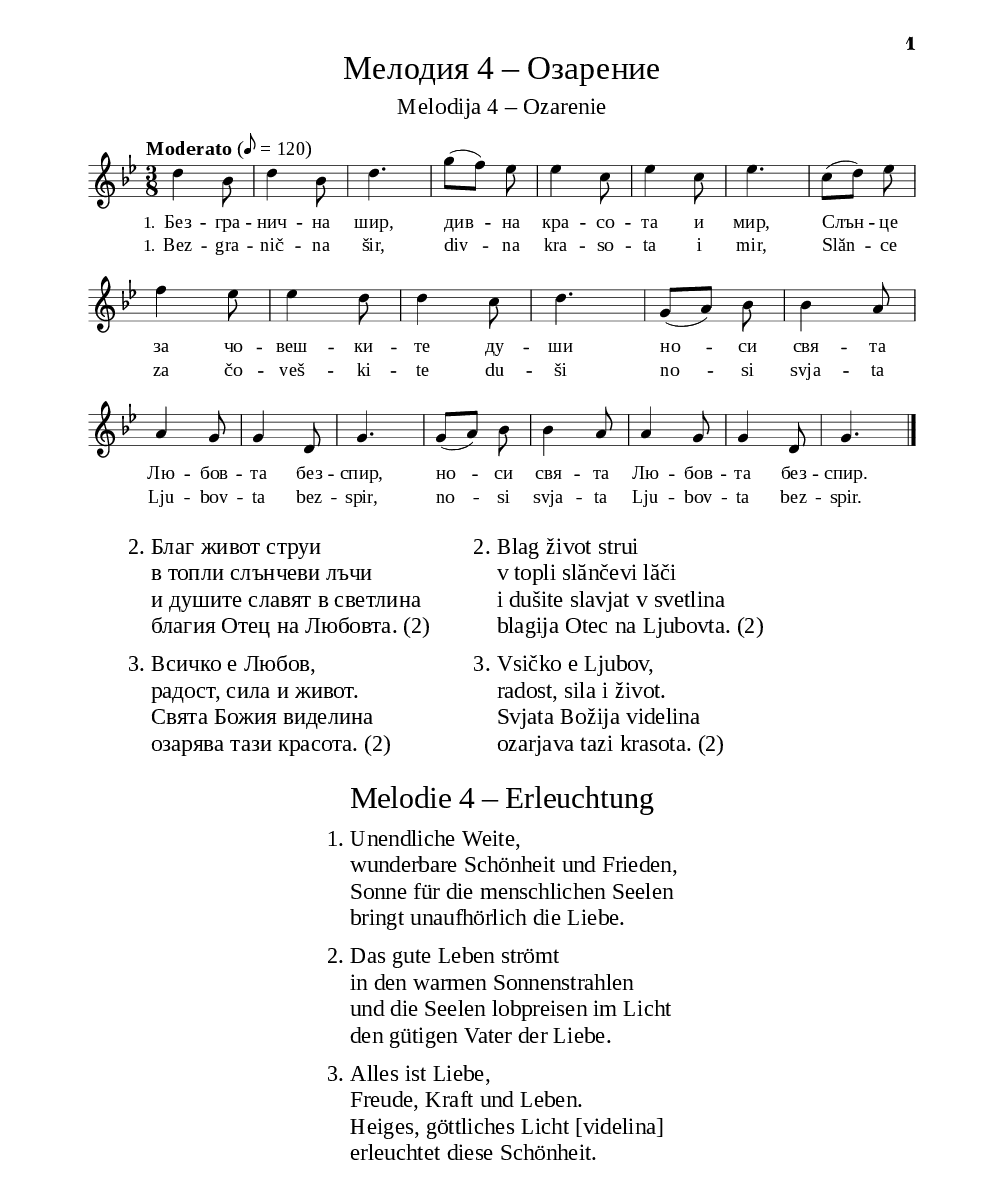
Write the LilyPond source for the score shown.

\version "2.24.4"

% include paper part and global functions
\include "include/globals.ily"

\bookpart {
  \label #'ref223
  \tocItem \markup "Мелодия 4 – Озарение – Melodija 3 – Ozarenie"
  \include "include/bookpart-paper.ily"
  \score {
    \include "include/score-layout.ily"

    \new Voice \absolute {
      \clef treble
      \key g \minor
      \time 3/8
      \tempoFunc "Moderato" 8 "120"
      \autoBeamOff
      d''4 bes'8 | % 2
      d''4 bes'8 | % 3
      d''4. | % 4
      g''8 ( [ f''8 ) ] es''8 | % 5
      es''4 c''8 | % 6
      es''4 c''8 | % 7
      es''4. | % 8
      c''8 ( [ d''8 ) ] es''8 \break | % 9
      f''4 es''8 |
      es''4 d''8 | % 11
      d''4 c''8 | % 12
      d''4. | % 13
      g'8 ( [  a'8 ) ] bes'8 | % 14
      bes'4  a'8 \break | % 15
      a'4  g'8 | % 16
      g'4  d'8 | % 17
      g'4. | % 18
      g'8 ( [  a'8 ) ] bes'8 | % 19
      bes'4  a'8 |
      a'4  g'8 | % 21
      g'4  d'8 | % 22
      g'4. \bar "|."
    }

    \addlyrics {
      \set stanza = "1." Без -- гра -- нич -- на шир, див
      -- на кра -- со -- та и мир,
      Слън -- це за чо -- веш -- ки --
      те ду -- ши но -- си свя -- та
      Лю -- бов -- та без -- спир, но --
      си свя -- та Лю -- бов -- та без --
      спир.}
      \addlyrics {
        \set stanza = "1." Bez -- gra -- nič -- na šir, div
        -- na kra -- so -- ta i mir,
        Slăn -- ce za čo -- veš -- ki --
        te du -- ši no -- si svja -- ta
        Lju -- bov -- ta bez -- spir, no --
        si svja -- ta Lju -- bov -- ta bez --
        spir.}

        \header {
          title = \titleFunc "Мелодия 4 – Озарение" "Melodija 4 – Ozarenie"
        }

        \midi{}

      } % score

      \markup \vspace #1

      \markup \abs-fontsize #11 {
        \hspace #5
        \override #`(baseline-skip . ,bgCoupletBaselineSkip) % affects space between column lines
        \column {
          \line {   2.  Благ живот струи }
          \line {   "   " в топли слънчеви лъчи }
          \line {   "   " и душите славят в светлина }
          \line {   "   " благия Отец на Любовта. (2) }
          \vspace #0.5
          \line {   3. Всичко е Любов, }
          \line {   "   " радост, сила и живот. }
          \line {   "   " Свята Божия виделина }
          \line {   "   " озарява тази красота. (2)}
        }

        \hspace #5
        \override #`(baseline-skip . ,bgCoupletBaselineSkip)
        \column {
          \line {   2.  Blag život strui }
          \line {   "   " v topli slănčevi lăči }
          \line {   "   " i dušite slavjat v svetlina }
          \line {   "   " blagija Otec na Ljubovta. (2) }
          \vspace #0.5
          \line {   3. Vsičko e Ljubov, }
          \line {   "   " radost, sila i život. }
          \line {   "   " Svjata Božija videlina }
          \line {   "   " ozarjava tazi krasota. (2)}
        } %column
      } % markup



      \markup \empty-two
      % include foreign translation(s) of the song
      \version "2.24.4"

\markup \fill-line { \fontsize #deTitleFontSize "Melodie 4 – Erleuchtung" }
\markup \null
\markup \null
\markup \abs-fontsize #11 {
  \fill-line {
  \override #`(baseline-skip . ,deCoupletBaselineSkip)

  \column {

    \line { 1. Unendliche Weite, }

    \line {   "   " wunderbare Schönheit und Frieden, }

    \line {   "   " Sonne für die menschlichen Seelen }

    \line {   "   " bringt unaufhörlich die Liebe. }
     \vspace #0.5
    \line {2. Das gute Leben strömt }

    \line {   "   " in den warmen Sonnenstrahlen }

    \line {   "   " und die Seelen lobpreisen im Licht }

    \line {   "   " den gütigen Vater der Liebe. }
    \vspace #0.5

    \line {3. Alles ist Liebe, }

    \line {   "   " Freude, Kraft und Leben. }

    \line {   "   " Heiges, göttliches Licht [videlina] }

    \line {   "   " erleuchtet diese Schönheit. }

  }
  }
}


    } % bookpart

    % Più mosso
    %
